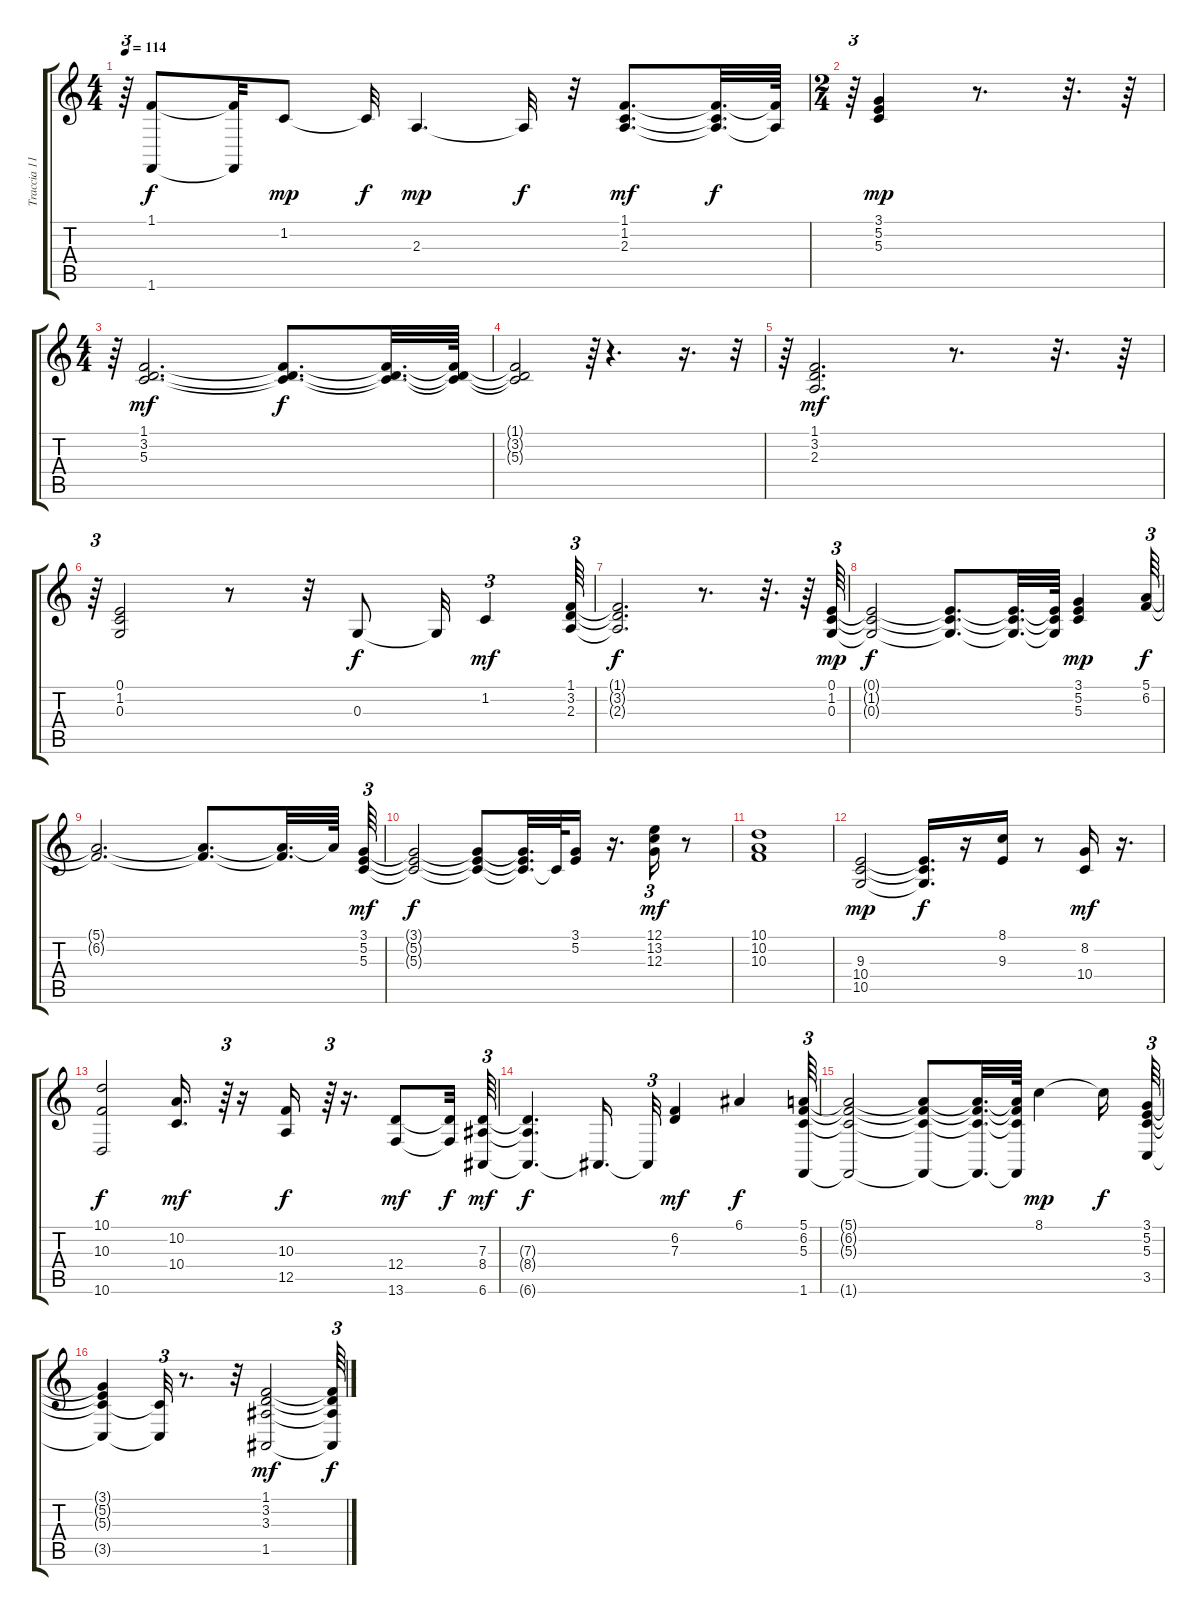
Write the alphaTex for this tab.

\track ("Traccia 11" "Traccia 11") {instrument electricpiano1}
\staff {score tabs}
\tuning (E4 B3 G3 D3 A2 E2) {hide}
\ts (4 4)
\tempo 114
\clef g2
\ks c
r.64{tu (3 2) dy f} (1.1 1.6).8 (1.1{t} 1.6{t}).32 1.2.8{dy mp} 1.2{t}.32{dy f} 2.3.4{d dy mp} 2.3{t}.32{dy f} r.32 (1.1 1.2 2.3).8{d dy mf} (1.1{t} 1.2{t} 2.3{t}).32{d dy f} (1.1{t} 2.3{t}).64 |
\ts (2 4)
r.64{tu (3 2)} (3.1 5.2 5.3).4{dy mp} r.8{d} r.32{d} r.64 |
\ts (4 4)
r.64{tu (3 2)} (1.1 3.2 5.3).2{d dy mf} (1.1{t} 3.2{t} 5.3{t}).8{d dy f} (1.1{t} 3.2{t} 5.3{t}).32{d} (1.1{t} 3.2{t} 5.3{t}).64 |
(1.1{t} 3.2{t} 5.3{t}).2 r.64{tu (3 2)} r.4{d} r.16{d} r.32{tu (3 2)} |
r.64{tu (3 2)} (1.1 3.2 2.3).2{d dy mf} r.8{d} r.32{d} r.64 |
r.64{tu (3 2)} (0.1 1.2 0.3).2 r.8 r.32 0.3.8{dy f} 0.3{t}.32 1.2.4{tu (3 2) dy mf} (1.1 3.2 2.3).64{tu (3 2)} |
(1.1{t} 3.2{t} 2.3{t}).2{d dy f} r.8{d} r.32{d} r.64 (0.1 1.2 0.3).64{tu (3 2) dy mp} |
(0.1{t} 1.2{t} 0.3{t}).2{dy f} (0.1{t} 1.2{t} 0.3{t}).8{d} (0.1{t} 1.2{t} 0.3{t}).32{d} (0.1{t} 1.2{t} 0.3{t}).64 (3.1 5.2 5.3).4{dy mp} (5.1 6.2).64{tu (3 2) dy f} |
(5.1{t} 6.2{t}).2{d} (5.1{t} 6.2{t}).8{d} (5.1{t} 6.2{t}).32{d} 5.1{t}.64 (3.1 5.2 5.3).64{tu (3 2) dy mf} |
(3.1{t} 5.2{t} 5.3{t}).2{dy f} (3.1{t} 5.2{t} 5.3{t}).8 (3.1{t} 5.2{t} 5.3{t}).32{d} 5.3{t}.64 (3.1 5.2).16 r.16{d} (12.1 13.2 12.3).16{tu (3 2) dy mf} r.8 |
(10.1 10.2 10.3).1 |
(9.3 10.4 10.5).2{dy mp} (9.3{t} 10.4{t} 10.5{t}).16{d dy f} r.16 (8.1 9.3).16 r.8 (8.2 10.4).16{dy mf} r.16{d} |
(10.1 10.3 10.6).2{dy f} (10.2 10.4).16{d dy mf} r.64{tu (3 2)} r.16 (10.3 12.5).16{dy f} r.64{tu (3 2)} r.16{d} (12.4 13.6).8{dy mf} (12.4{t} 13.6{t}).32{dy f} (7.3 8.4 6.6).64{tu (3 2) dy mf} |
(7.3{t} 8.4{t} 6.6{t}).4{d dy f} 6.6{t}.16{d} 6.6{t}.32{tu (3 2)} (6.2 7.3).4{dy mf} 6.1.4{dy f} (5.1 6.2 5.3 1.6).64{tu (3 2)} |
(5.1{t} 6.2{t} 5.3{t} 1.6{t}).2 (5.1{t} 6.2{t} 5.3{t} 1.6{t}).8 (5.1{t} 6.2{t} 5.3{t} 1.6{t}).32{d} (5.1{t} 6.2{t} 5.3{t} 1.6{t}).64 8.1.4{dy mp} 8.1{t}.16{dy f} (3.1 5.2 5.3 3.5).64{tu (3 2)} |
(3.1{t} 5.2{t} 5.3{t} 3.5{t}).4 (5.3{t} 3.5{t}).32{tu (3 2)} r.8{d} r.32 (1.1 3.2 3.3 1.5).2{dy mf} (1.1{t} 3.2{t} 3.3{t} 1.5{t}).64{tu (3 2) dy f}
